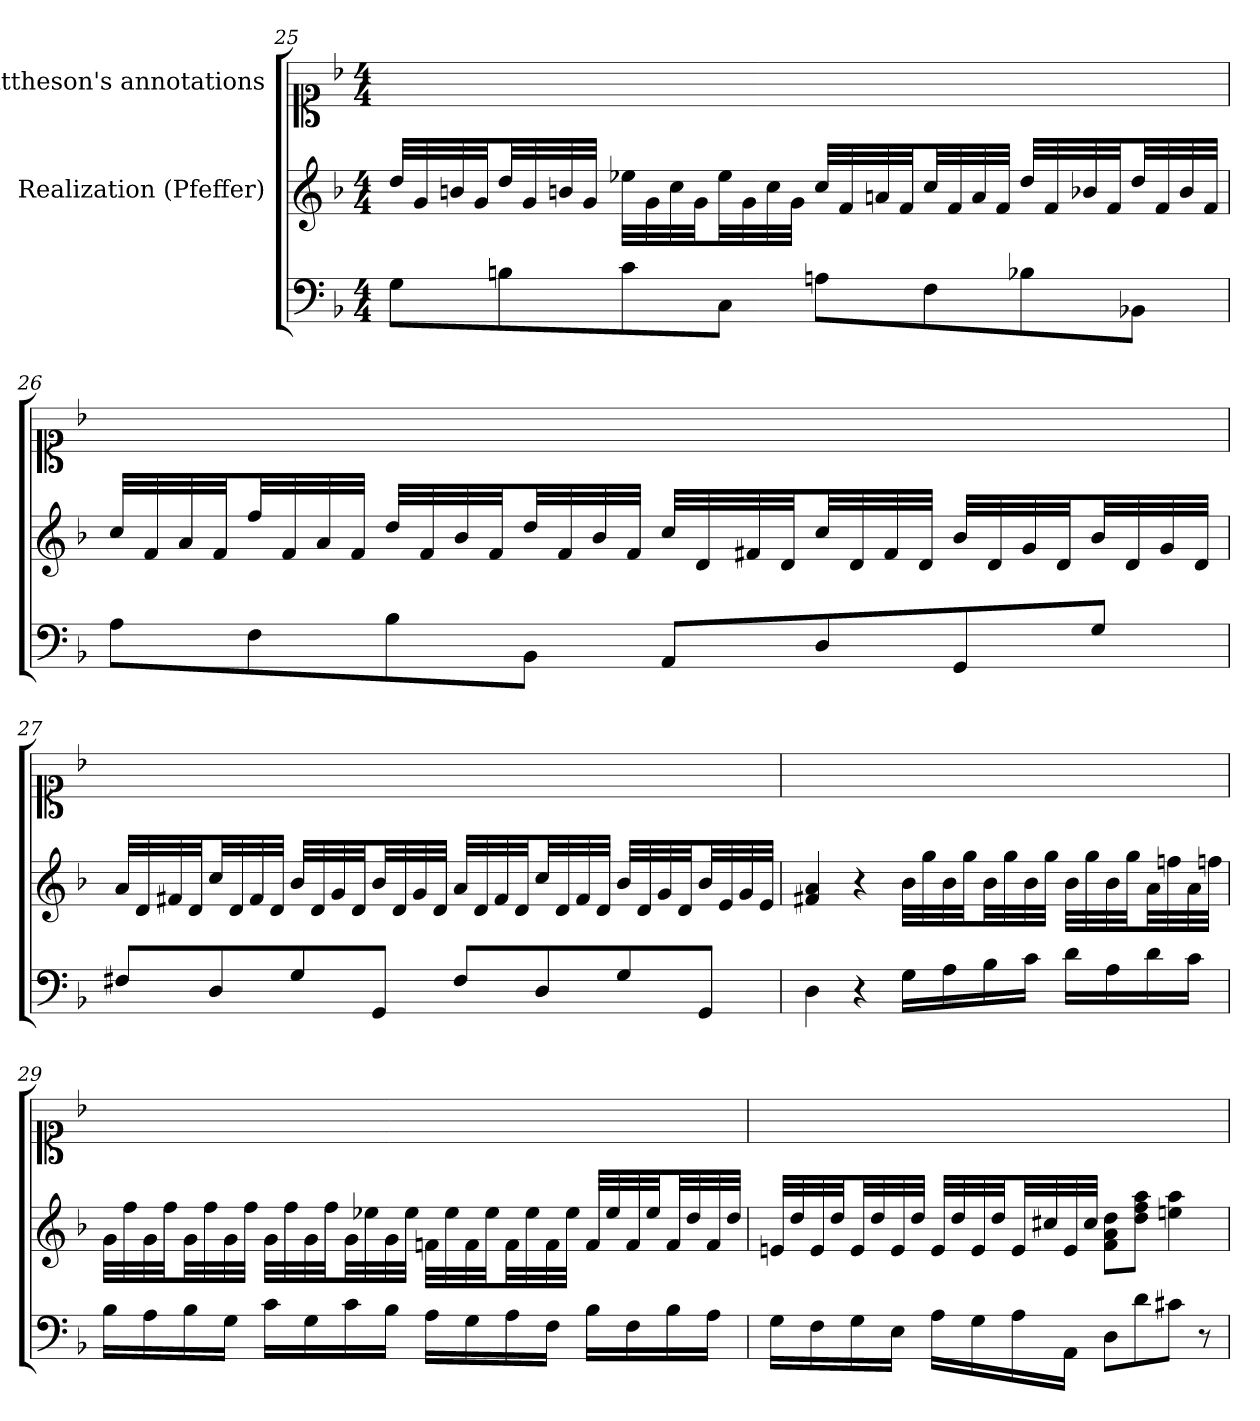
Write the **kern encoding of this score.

**kern	**kern	**kern
*part3	*part2	*part1
*staff3	*staff2	*staff1
*	*I"Realization (Pfeffer)	*I"Mattheson's annotations
*clefF4	*clefG2	*clefC1
*k[b-]	*k[b-]	*k[b-]
*F:	*F:	*F:
*M4/4	*M4/4	*M4/4
=25	=25	=25
8G\L	32dd/LLL	1ryy
.	32g/	.
.	32bn/	.
.	32g/JJ	.
8Bn\	32dd/LL	.
.	32g/	.
.	32bn/	.
.	32g/JJJ	.
8c\	32ee-X\LLL	.
.	32g\	.
.	32cc\	.
.	32g\JJ	.
8C\J	32ee-\LL	.
.	32g\	.
.	32cc\	.
.	32g\JJJ	.
8An\L	32cc/LLL	.
.	32f/	.
.	32an/	.
.	32f/JJ	.
8F\	32cc/LL	.
.	32f/	.
.	32a/	.
.	32f/JJJ	.
8B-X\	32dd/LLL	.
.	32f/	.
.	32b-X/	.
.	32f/JJ	.
8BB-X\J	32dd/LL	.
.	32f/	.
.	32b-/	.
.	32f/JJJ	.
=26	=26	=26
8A\L	32cc/LLL	1ryy
.	32f/	.
.	32a/	.
.	32f/JJ	.
8F\	32ff/LL	.
.	32f/	.
.	32a/	.
.	32f/JJJ	.
8B-\	32dd/LLL	.
.	32f/	.
.	32b-/	.
.	32f/JJ	.
8BB-\J	32dd/LL	.
.	32f/	.
.	32b-/	.
.	32f/JJJ	.
8AA/L	32cc/LLL	.
.	32d/	.
.	32f#X/	.
.	32d/JJ	.
8D/	32cc/LL	.
.	32d/	.
.	32f#/	.
.	32d/JJJ	.
8GG/	32b-/LLL	.
.	32d/	.
.	32g/	.
.	32d/JJ	.
8G/J	32b-/LL	.
.	32d/	.
.	32g/	.
.	32d/JJJ	.
=27	=27	=27
8F#X/L	32a/LLL	1ryy
.	32d/	.
.	32f#X/	.
.	32d/JJ	.
8D/	32cc/LL	.
.	32d/	.
.	32f#/	.
.	32d/JJJ	.
8G/	32b-/LLL	.
.	32d/	.
.	32g/	.
.	32d/JJ	.
8GG/J	32b-/LL	.
.	32d/	.
.	32g/	.
.	32d/JJJ	.
8F#/L	32a/LLL	.
.	32d/	.
.	32f#/	.
.	32d/JJ	.
8D/	32cc/LL	.
.	32d/	.
.	32f#/	.
.	32d/JJJ	.
8G/	32b-/LLL	.
.	32d/	.
.	32g/	.
.	32d/JJ	.
8GG/J	32b-/LL	.
.	32e/	.
.	32g/	.
.	32e/JJJ	.
=28	=28	=28
4D\	4f#X/ 4a/	1ryy
4r	4r	.
16G\LL	32b-\LLL	.
.	32gg\	.
16A\	32b-\	.
.	32gg\JJ	.
16B-\	32b-\LL	.
.	32gg\	.
16c\JJ	32b-\	.
.	32gg\JJJ	.
16d\LL	32b-\LLL	.
.	32gg\	.
16A\	32b-\	.
.	32gg\JJ	.
16d\	32a\LL	.
.	32ffn\	.
16c\JJ	32a\	.
.	32ffn\JJJ	.
=29	=29	=29
16B-\LL	32g\LLL	1ryy
.	32ff\	.
16A\	32g\	.
.	32ff\JJ	.
16B-\	32g\LL	.
.	32ff\	.
16G\JJ	32g\	.
.	32ff\JJJ	.
16c\LL	32g\LLL	.
.	32ff\	.
16G\	32g\	.
.	32ff\JJ	.
16c\	32g\LL	.
.	32ee-X\	.
16B-\JJ	32g\	.
.	32ee-\JJJ	.
16A\LL	32fn\LLL	.
.	32ee-\	.
16G\	32f\	.
.	32ee-\JJ	.
16A\	32f\LL	.
.	32ee-\	.
16F\JJ	32f\	.
.	32ee-\JJJ	.
16B-\LL	32f/LLL	.
.	32ee-/	.
16F\	32f/	.
.	32ee-/JJ	.
16B-\	32f/LL	.
.	32dd/	.
16A\JJ	32f/	.
.	32dd/JJJ	.
=30	=30	=30
16G\LL	32en/LLL	1ryy
.	32dd/	.
16F\	32e/	.
.	32dd/JJ	.
16G\	32e/LL	.
.	32dd/	.
16E\JJ	32e/	.
.	32dd/JJJ	.
16A\LL	32e/LLL	.
.	32dd/	.
16G\	32e/	.
.	32dd/JJ	.
16A\	32e/LL	.
.	32cc#X/	.
16AA\JJ	32e/	.
.	32cc#/JJJ	.
8D\L	8f\ 8a\ 8dd\L	.
8d\	8dd\ 8ff\ 8aa\J	.
8c#X\J	4een\ 4aa\	.
8r	.	.
=	=	=
*-	*-	*-
